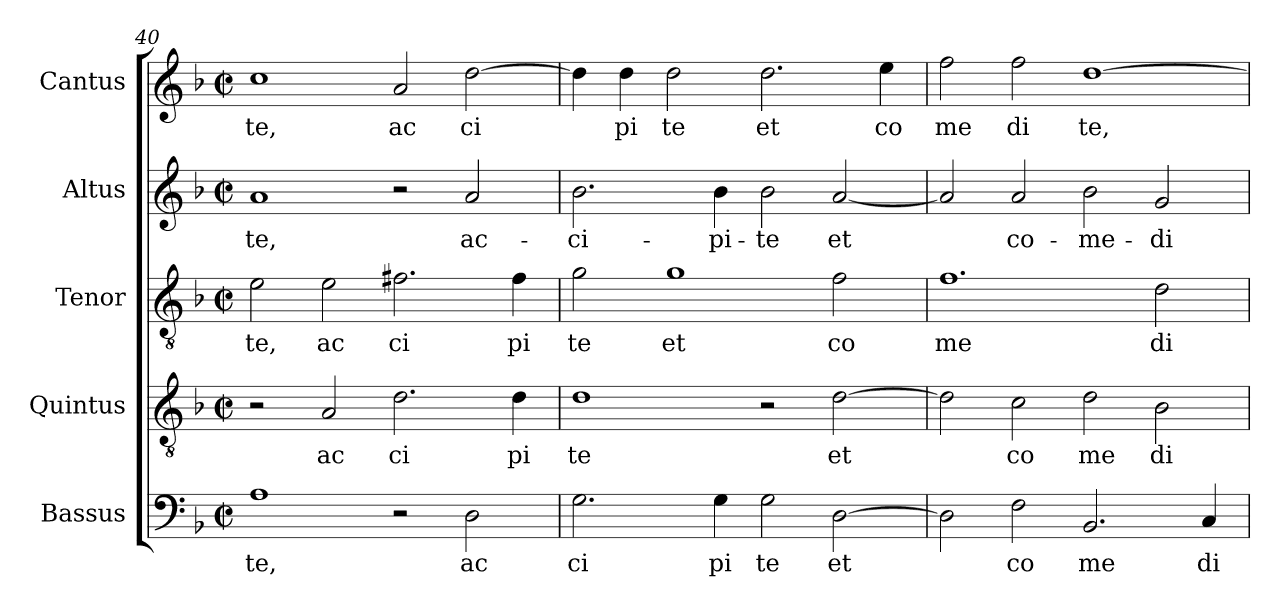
**kern	**text	**kern	**text	**kern	**text	**kern	**text	**kern	**text
*part5	*part5	*part4	*part4	*part3	*part3	*part2	*part2	*part1	*part1
*staff5	*staff5	*staff4	*staff4	*staff3	*staff3	*staff2	*staff2	*staff1	*staff1
*I"Bassus	*	*I"Quintus	*	*I"Tenor	*	*I"Altus	*	*I"Cantus	*
*clefF4	*	*clefGv2	*	*clefGv2	*	*clefG2	*	*clefG2	*
*k[b-]	*	*k[b-]	*	*k[b-]	*	*k[b-]	*	*k[b-]	*
*F:	*	*F:	*	*F:	*	*F:	*	*F:	*
*M2/2	*	*M2/2	*	*M2/2	*	*M2/2	*	*M2/2	*
*met(c|)	*	*met(c|)	*	*met(c|)	*	*met(c|)	*	*met(c|)	*
=40	=40	=40	=40	=40	=40	=40	=40	=40	=40
!	!LO:LY:b:cj	!	!	!	!LO:LY:b:cj	!	!LO:LY:b:cj	!	!LO:LY:b:cj
1A	te,	2r	.	2e\	te,	1a	-te,	1cc	te,
!	!	!	!LO:LY:b:cj	!	!LO:LY:b:cj	!	!	!	!
.	.	2A/	ac	2e\	ac	.	.	.	.
!	!	!	!LO:LY:b:cj	!	!LO:LY:b:cj	!	!	!	!LO:LY:b:cj
2r	.	2.d\	ci	2.f#X\	ci	2r	.	2a/	ac
!	!LO:LY:b:cj	!	!	!	!	!	!LO:LY:b:cj	!	!LO:LY:b:cj
2D\	ac	.	.	.	.	2a/	ac-	[>2dd\	ci
!	!	!	!LO:LY:b:cj	!	!LO:LY:b:cj	!	!	!	!
.	.	4d\	pi	4f#\	pi	.	.	.	.
=41	=41	=41	=41	=41	=41	=41	=41	=41	=41
!	!LO:LY:b:cj	!	!LO:LY:b:cj	!	!LO:LY:b:cj	!	!LO:LY:b:cj	!	!
2.G\	ci	1d	te	2g\	te	2.b-\	-ci-	4dd\]	.
!	!	!	!	!	!	!	!	!	!LO:LY:b:cj
.	.	.	.	.	.	.	.	4dd\	pi
!	!	!	!	!	!LO:LY:b:cj	!	!	!	!LO:LY:b:cj
.	.	.	.	1g	et	.	.	2dd\	te
!	!LO:LY:b:cj	!	!	!	!	!	!LO:LY:b:cj	!	!
4G\	pi	.	.	.	.	4b-\	-pi-	.	.
!	!LO:LY:b:cj	!	!	!	!	!	!LO:LY:b:cj	!	!LO:LY:b:cj
2G\	te	2r	.	.	.	2b-\	-te	2.dd\	et
!	!LO:LY:b:cj	!	!LO:LY:b:cj	!	!LO:LY:b:cj	!	!LO:LY:b:cj	!	!
[>2D\	et	[>2d\	et	2f\	co	[<2a/	et	.	.
!	!	!	!	!	!	!	!	!	!LO:LY:b:cj
.	.	.	.	.	.	.	.	4ee\	co
=42	=42	=42	=42	=42	=42	=42	=42	=42	=42
!	!	!	!	!	!LO:LY:b:cj	!	!	!	!LO:LY:b:cj
2D\]	.	2d\]	.	1.f	me	2a/]	.	2ff\	me
!	!LO:LY:b:cj	!	!LO:LY:b:cj	!	!	!	!LO:LY:b:cj	!	!LO:LY:b:cj
2F\	co	2c\	co	.	.	2a/	co-	2ff\	di
!	!LO:LY:b:cj	!	!LO:LY:b:cj	!	!	!	!LO:LY:b:cj	!	!LO:LY:b:cj
2.BB-/	me	2d\	me	.	.	2b-\	-me-	[>1dd	te,
!	!	!	!LO:LY:b:cj	!	!LO:LY:b:cj	!	!LO:LY:b:cj	!	!
.	.	2B-\	di	2d\	di	2g/	-di-	.	.
!	!LO:LY:b:cj	!	!	!	!	!	!	!	!
4C/	di	.	.	.	.	.	.	.	.
=	=	=	=	=	=	=	=	=	=
*-	*-	*-	*-	*-	*-	*-	*-	*-	*-
